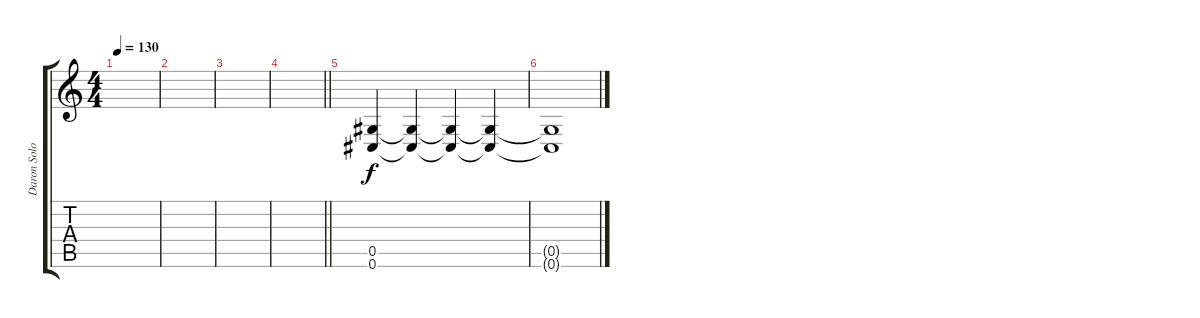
\track ("Daron Solo" "Daron Solo") {instrument overdrivenguitar}
\staff {score tabs}
\tuning (Eb4 Bb3 Gb3 Db3 Ab2 Db2) {hide}
\ts (4 4)
\tempo 130
\clef g2
\ks c
|
|
|
\barLineRight lightlight
|
(0.5 0.6).4{volume 8} (0.5{t} 0.6{t}).4{volume 0} (0.5{t} 0.6{t}).4 (0.5{t} 0.6{t}).4 |
(0.5{t} 0.6{t}).1
